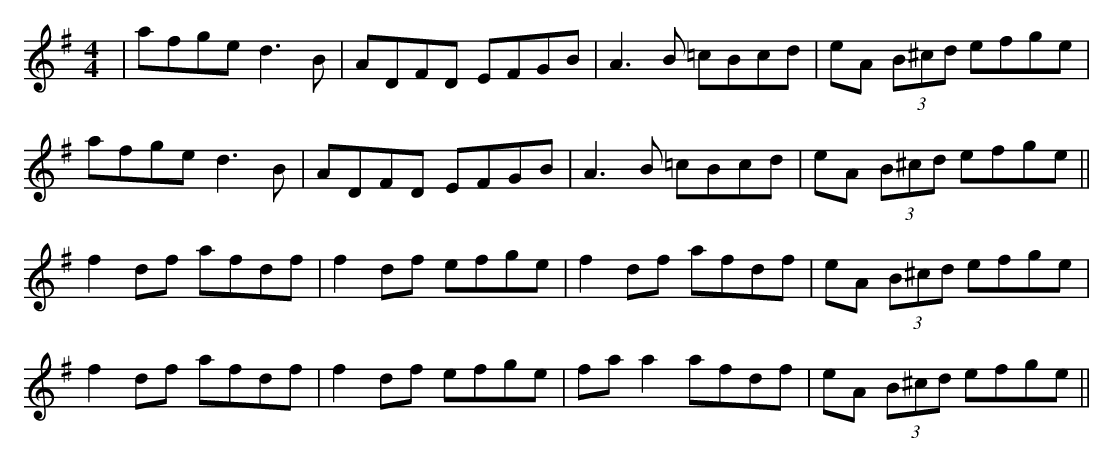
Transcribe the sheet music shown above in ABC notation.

X:1
M:4/4
K:Dmix
|afge d3B|ADFD EFGB|A3B =cBcd|eA (3B^cd efge|
afge d3B|ADFD EFGB|A3B =cBcd|eA (3B^cd efge||
f2df afdf|f2df efge|f2df afdf|eA (3B^cd efge|
f2df afdf|f2df efge|fa a2 afdf|eA (3B^cd efge||
